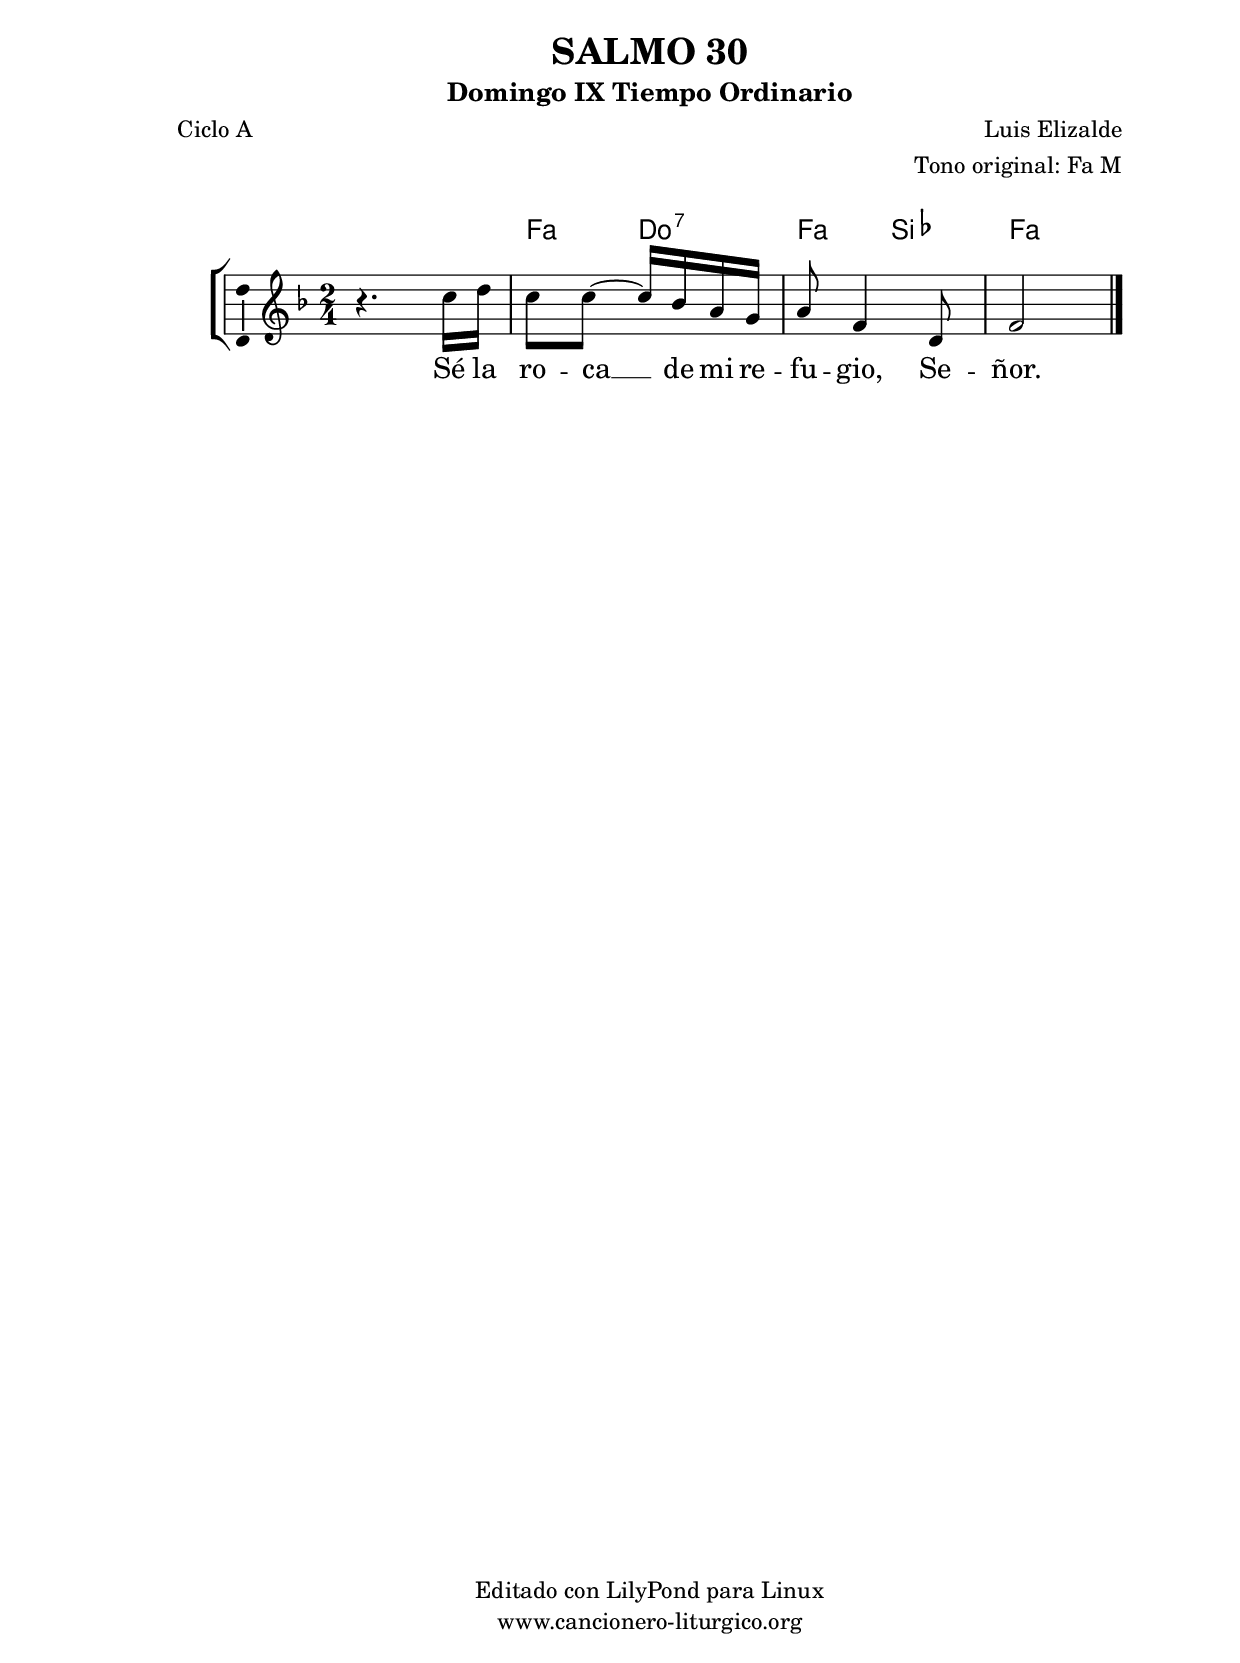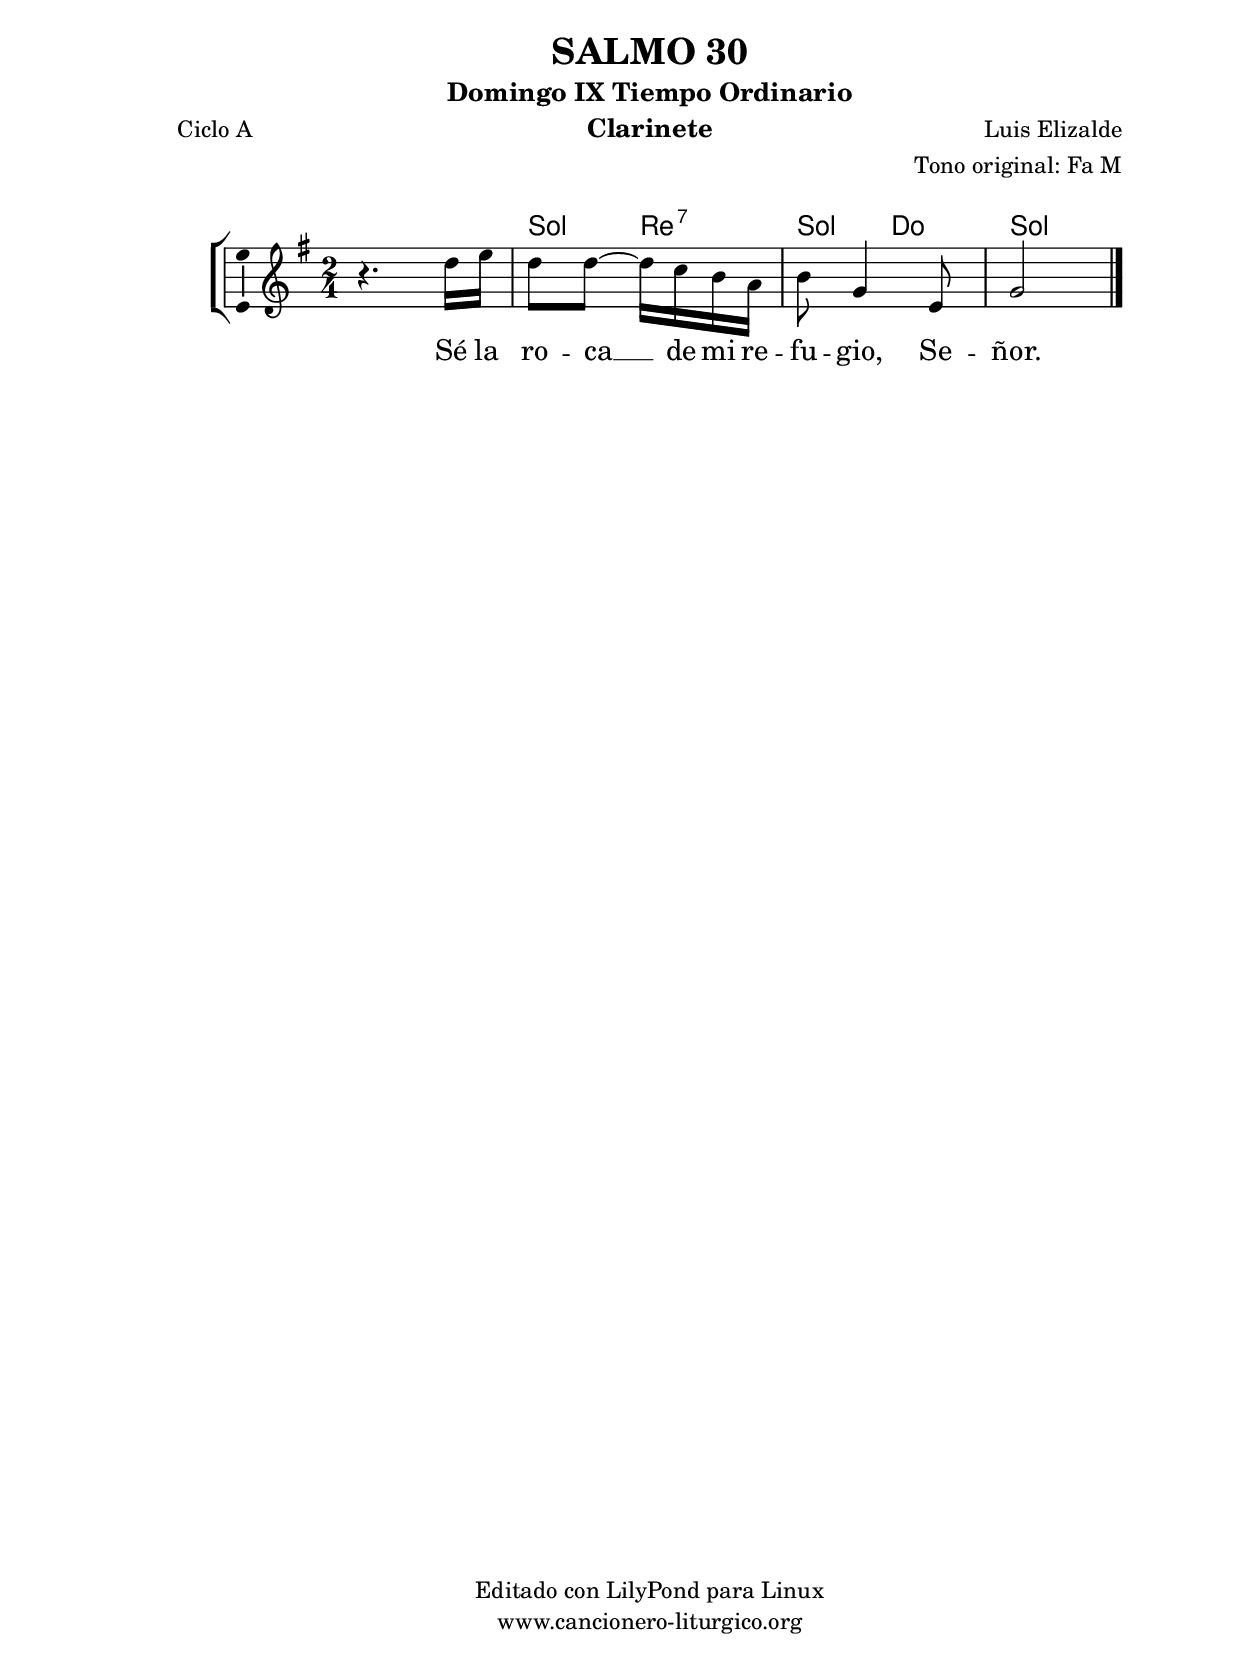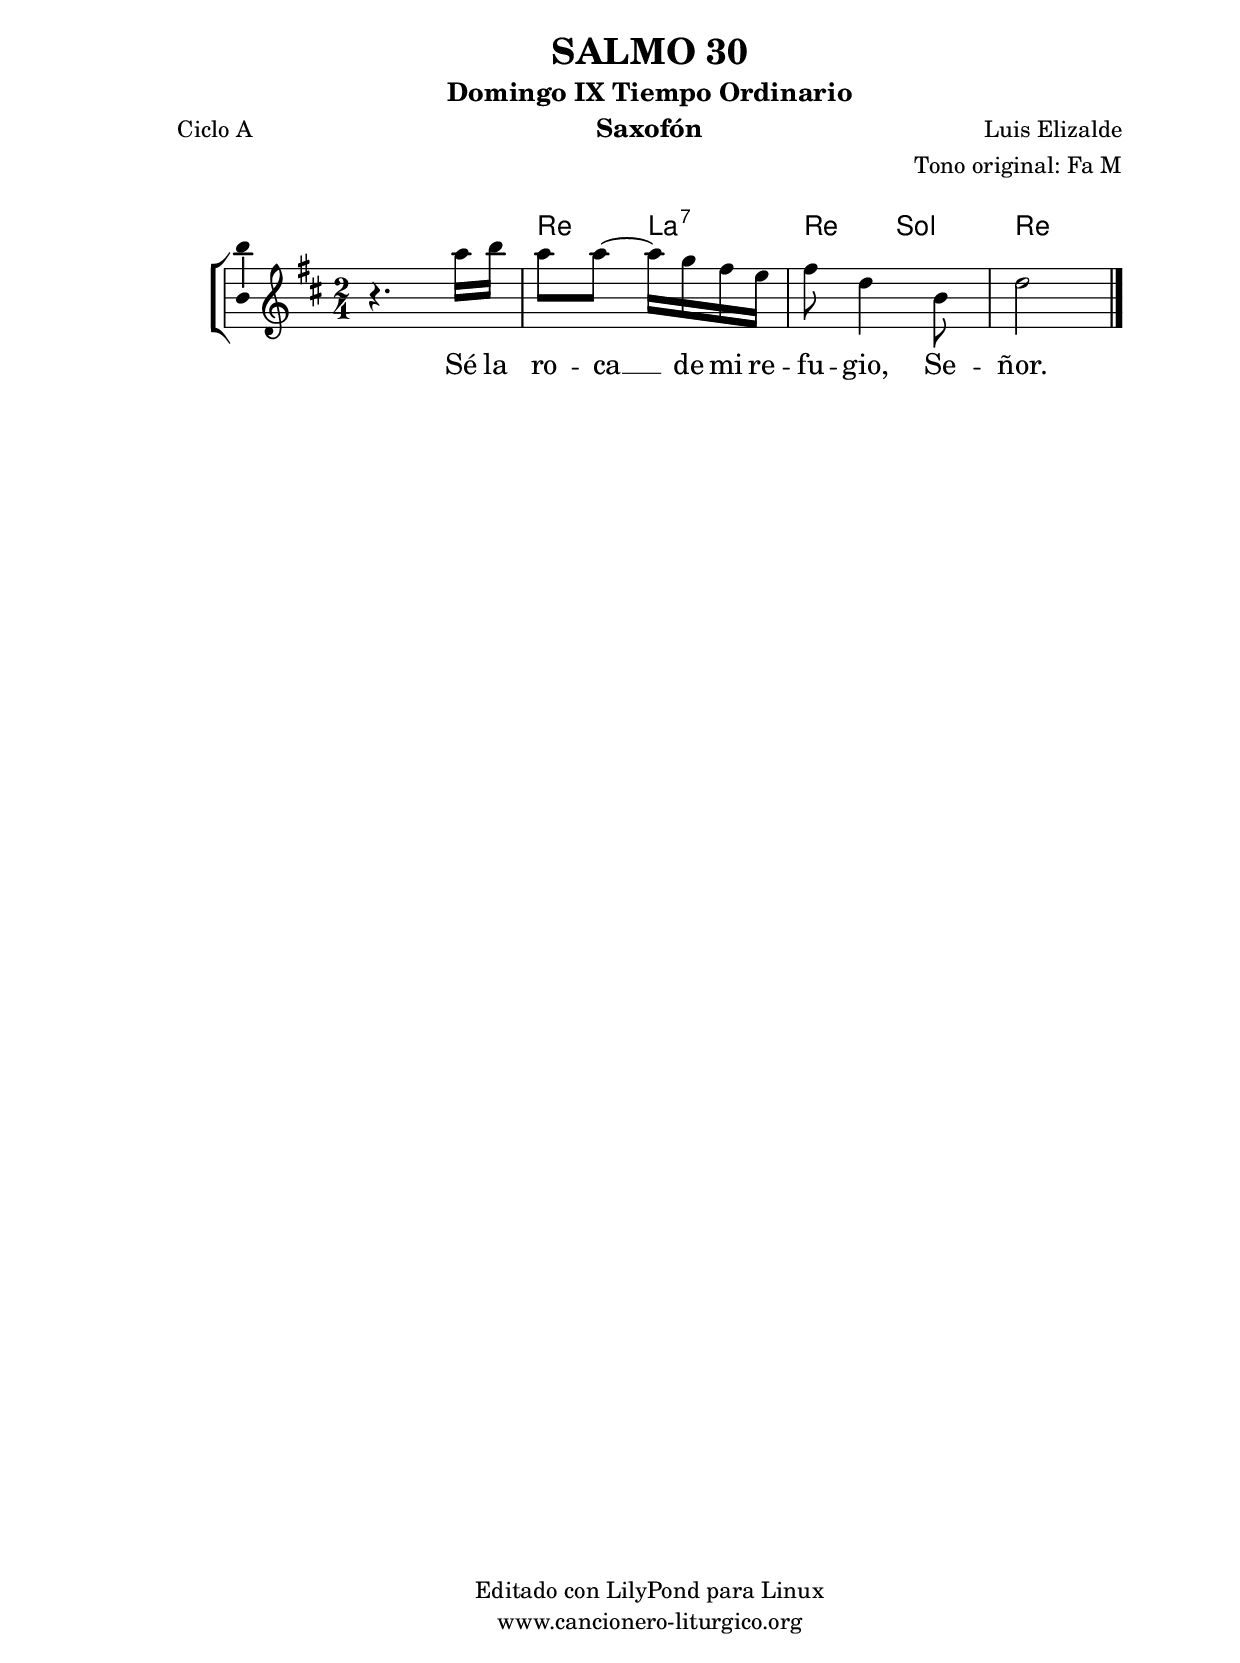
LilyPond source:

%
%para convertir .midi en .wav:
%timidity filename.midi -Ow -o finename.wav
%
%
%Para convertir de .wav a .mp3:
%lame -h -m j filename.wav
%
%
%para escuchar el midi:
%timidity nombrefichero.midi
%


%versión de lilypond para la que se ha escrito esta partitura:
\version "2.16.0"

	%Tamaño papel
	#(set-default-paper-size "a4")
	%Tamaño partitura
	#(set-global-staff-size 20)
	%No responde al pulsar sobre una nota
	#(ly:set-option 'point-and-click #f)

%parámetros del encabezamiento:
\header {
	title = "SALMO 30"
	subtitle = "Domingo IX Tiempo Ordinario"
	composer = "Luis Elizalde"
	poet = "Ciclo A"
	meter = ""
	arranger = "Tono original: Fa M"
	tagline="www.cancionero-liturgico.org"
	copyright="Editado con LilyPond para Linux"
	tiempo = "Ordinario"
	usos = "Salmo"
	letra = "Sé la roca de mi refugio, Señor."
	}

%parámetros asociados al papel:
\paper  {
	oddHeaderMarkup = \markup {\fill-line { \on-the-fly #not-first-page \fromproperty #'header:title \on-the-fly #not-first-page \fromproperty #'header:composer }}
	evenHeaderMarkup = \markup {\fill-line { \fromproperty #'header:composer \fromproperty #'header:title }}
	#(set-paper-size "a4")
	print-page-number = ##f
	first-page-number = 1
	print-first-page-number = ##f
%	head-separation = 3.0 \cm
	top-margin = 2.0 \cm
	bottom-margin = 0.5\cm
%%%	bottom-margin = -1.0\cm
	left-margin = 3.0 \cm
	line-width = 16.0 \cm 
	indent = 8\mm
	interscoreline = 2.\mm
	between-system-space = 15\mm
%	para que las partituras no llenen la hoja:
	ragged-bottom = ##t
%	idem para la última hoja:
	ragged-last-bottom = ##f
%	para que las partituras llenen el ancho del papel:
	ragged-last = ##f
	after-title-space = 2.5 \cm
%page-count=1
%system-count=8

	%Flexible Vertical Spacing
%	markup-markup-spacing =
%	#'((basic-distance . 15) (minimum-distance . 15) (padding . 3))
	markup-system-spacing =
	#'((basic-distance . 15) (minimum-distance . 15) (padding . 3))
	system-system-spacing =
	#'((basic-distance . 15) (minimum-distance . 15) (padding . 3))
	score-system-spacing =
	#'((basic-distance . 15) (minimum-distance . 15) (padding . 5))
%	top-system-spacing = % header
%	#'((basic-distance . 8) (minimum-distance . 0) (padding . 3))
%	top-markup-spacing =
%	#'((basic-distance . 20) (minimum-distance . 20) (padding . 3))
	last-bottom-spacing = % footer
	#'((basic-distance . 5) (minimum-distance . 5) (padding . 3))
%	score-markup-spacing =
%	#'((basic-distance . 16) (minimum-distance . 13) (padding . 3))

	}


%parámetros que afectan a toda la partitura:
global =  {
	%clave de sol (G):
	\clef G
	%armadura:
%	\transpose f ees
	\key f \major
	\tempo 4=60
	\set Score.tempoHideNote = ##t
	}


acordes = {
	\italianChords
	\chordmode {
%	\transpose f ees
{

s2
f4 c:7 f bes f2

	}
	}
}

melodia = 
%	\transpose f ees
{
	\relative c''{
	\time 2/4

r4. c16 d
c8 c~c16 bes a g
a8 f4 d8
f2

	\bar "|."
	}
	}


texto = \lyricmode {
Sé la ro -- ca __ de mi re -- fu -- gio, Se -- ñor.
	}


acordesStaff = \context ChordNames = acordesStaff <<
	\set chordChanges = ##t
	\acordes
	>>


vozStaff = \context Voice = vozStaff
\with {\consists "Ambitus_engraver"}
<<
%	\set Staff.instrumentName = ""
%	\set Staff.shortInstrumentName = ""
%	\set Staff.midiInstrument = #"clarinet"
%	\set Staff.midiInstrument = #"cello"
%	\set Staff.midiInstrument = #"flute"
	\set Staff.midiInstrument = #"electric guitar (jazz)"
%	\set Staff.midiInstrument = #"english horn"
%	\set Staff.midiInstrument = #"violin"
%	\set Staff.midiInstrument = #"glockenspiel"
	\set Staff.midiMinimumVolume = #0.7
	\set Staff.midiMaximumVolume = #0.9
	\global
	\melodia
	>>


textoStaff = \context Lyrics = textoStaff <<
	\lyricsto vozStaff \texto
	>>

\book {
	\score {
		\context ChoirStaff {
			\override StaffGroup.SystemStartBracket #'collapse-height = #1
			\override Score.SystemStartBar #'collapse-height = #1
			<<
			\acordesStaff
			\vozStaff
			\textoStaff
			>>
			}
		\layout {
	    		\context {
				\Lyrics
				\override LyricText #'font-size = #2
				}
	   		 \context {
				\Score
				%fontSize = #3
				\override StaffSymbol #'staff-space = #(magstep +3)
				%\override Beam #'thickness = #0.55
				%\override SpacingSpanner #'spacing-increment = #1.0
				%\override Slur #'height-limit = #1.5
				}
			}
		}
	\score {
		\unfoldRepeats
		\context ChoirStaff {
			<<
			\acordesStaff
			\vozStaff
			>>
			}
		\midi {
	  		\context {
	  			\Score
				tempoWholesPerMinute = #(ly:make-moment 70 4)
				}
			}
		}
	}

%Partitura para clarinete
#(define output-suffix "C")
\book {
	\header{
		instrument = "Clarinete"
		}
	\score {
		\context ChoirStaff {
			\override StaffGroup.SystemStartBracket #'collapse-height = #1
			\override Score.SystemStartBar #'collapse-height = #1
\transpose c d
			<<
			\acordesStaff
			\vozStaff
			\textoStaff
			>>
			}
		\layout {
	    		\context {
				\Lyrics
				\override LyricText #'font-size = #2
				}
	   		 \context {
				\Score
				%fontSize = #3
				\override StaffSymbol #'staff-space = #(magstep +3)
				%\override Beam #'thickness = #0.55
				%\override SpacingSpanner #'spacing-increment = #1.0
				%\override Slur #'height-limit = #1.5
				}
			}
		}
	}

%Partitura para saxofón
#(define output-suffix "S")
\book {
	\header{
		instrument = "Saxofón"
		}
	\score {
		\context ChoirStaff {
			\override StaffGroup.SystemStartBracket #'collapse-height = #1
			\override Score.SystemStartBar #'collapse-height = #1
\transpose c a
			<<
			\acordesStaff
			\vozStaff
			\textoStaff
			>>
			}
		\layout {
	    		\context {
				\Lyrics
				\override LyricText #'font-size = #2
				}
	   		 \context {
				\Score
				%fontSize = #3
				\override StaffSymbol #'staff-space = #(magstep +3)
				%\override Beam #'thickness = #0.55
				%\override SpacingSpanner #'spacing-increment = #1.0
				%\override Slur #'height-limit = #1.5
				}
			}
		}
	}

